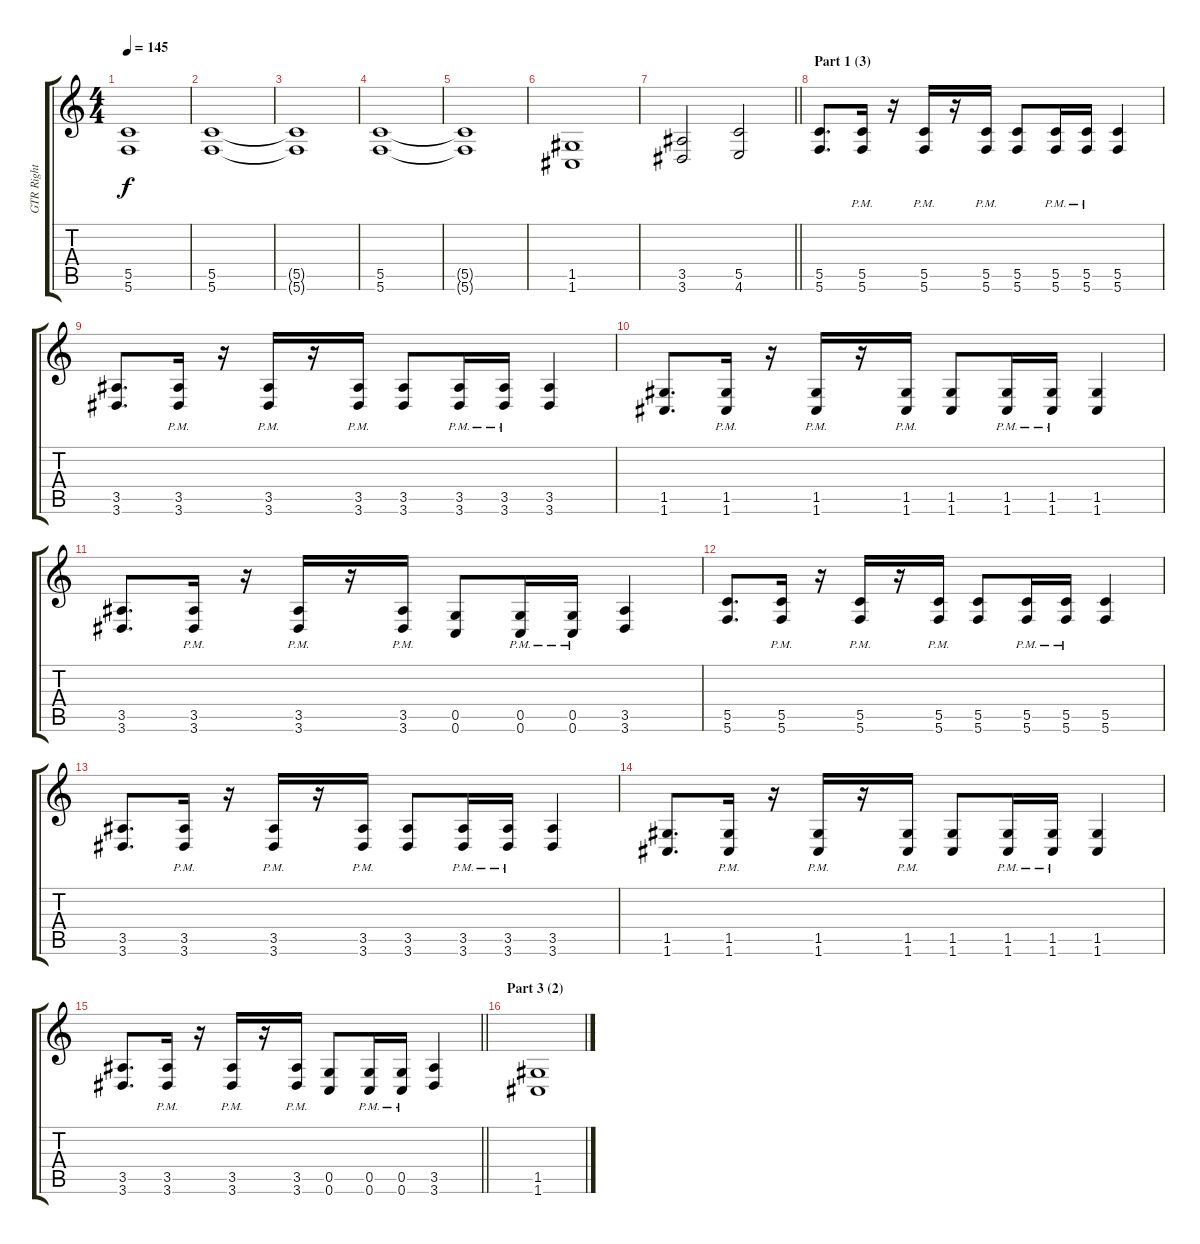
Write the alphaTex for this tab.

\track ("GTR Right" "GTR Right") {instrument distortionguitar}
\staff {score tabs}
\tuning (D4 A3 F3 C3 G2 C2) {hide}
\ts (4 4)
\tempo 145
\clef g2
\ks c
(5.5{t} 5.6{t}).1{dy f} |
(5.5 5.6).1 |
(5.5{t} 5.6{t}).1 |
(5.5 5.6).1 |
(5.5{t} 5.6{t}).1 |
(1.5 1.6).1 |
\barLineRight lightlight
(3.5 3.6).2 (5.5 4.6).2 |
\section ("" "Part 1 (3)")
(5.5 5.6).8{d} (5.5{pm} 5.6{pm}).16 r.16 (5.5{pm} 5.6{pm}).16 r.16 (5.5{pm} 5.6{pm}).16 (5.5 5.6).8 (5.5{pm} 5.6{pm}).16 (5.5{pm} 5.6{pm}).16 (5.5 5.6).4 |
(3.5 3.6).8{d} (3.5{pm} 3.6{pm}).16 r.16 (3.5{pm} 3.6{pm}).16 r.16 (3.5{pm} 3.6{pm}).16 (3.5 3.6).8 (3.5{pm} 3.6{pm}).16 (3.5{pm} 3.6{pm}).16 (3.5 3.6).4 |
(1.5 1.6).8{d} (1.5{pm} 1.6{pm}).16 r.16 (1.5{pm} 1.6{pm}).16 r.16 (1.5{pm} 1.6{pm}).16 (1.5 1.6).8 (1.5{pm} 1.6{pm}).16 (1.5{pm} 1.6{pm}).16 (1.5 1.6).4 |
(3.5 3.6).8{d} (3.5{pm} 3.6{pm}).16 r.16 (3.5{pm} 3.6{pm}).16 r.16 (3.5{pm} 3.6{pm}).16 (0.5 0.6).8 (0.5{pm} 0.6{pm}).16 (0.5{pm} 0.6{pm}).16 (3.5 3.6).4 |
(5.5 5.6).8{d} (5.5{pm} 5.6{pm}).16 r.16 (5.5{pm} 5.6{pm}).16 r.16 (5.5{pm} 5.6{pm}).16 (5.5 5.6).8 (5.5{pm} 5.6{pm}).16 (5.5{pm} 5.6{pm}).16 (5.5 5.6).4 |
(3.5 3.6).8{d} (3.5{pm} 3.6{pm}).16 r.16 (3.5{pm} 3.6{pm}).16 r.16 (3.5{pm} 3.6{pm}).16 (3.5 3.6).8 (3.5{pm} 3.6{pm}).16 (3.5{pm} 3.6{pm}).16 (3.5 3.6).4 |
(1.5 1.6).8{d} (1.5{pm} 1.6{pm}).16 r.16 (1.5{pm} 1.6{pm}).16 r.16 (1.5{pm} 1.6{pm}).16 (1.5 1.6).8 (1.5{pm} 1.6{pm}).16 (1.5{pm} 1.6{pm}).16 (1.5 1.6).4 |
\barLineRight lightlight
(3.5 3.6).8{d} (3.5{pm} 3.6{pm}).16 r.16 (3.5{pm} 3.6{pm}).16 r.16 (3.5{pm} 3.6{pm}).16 (0.5 0.6).8 (0.5{pm} 0.6{pm}).16 (0.5{pm} 0.6{pm}).16 (3.5 3.6).4 |
\section ("" "Part 3 (2)")
(1.5 1.6).1
